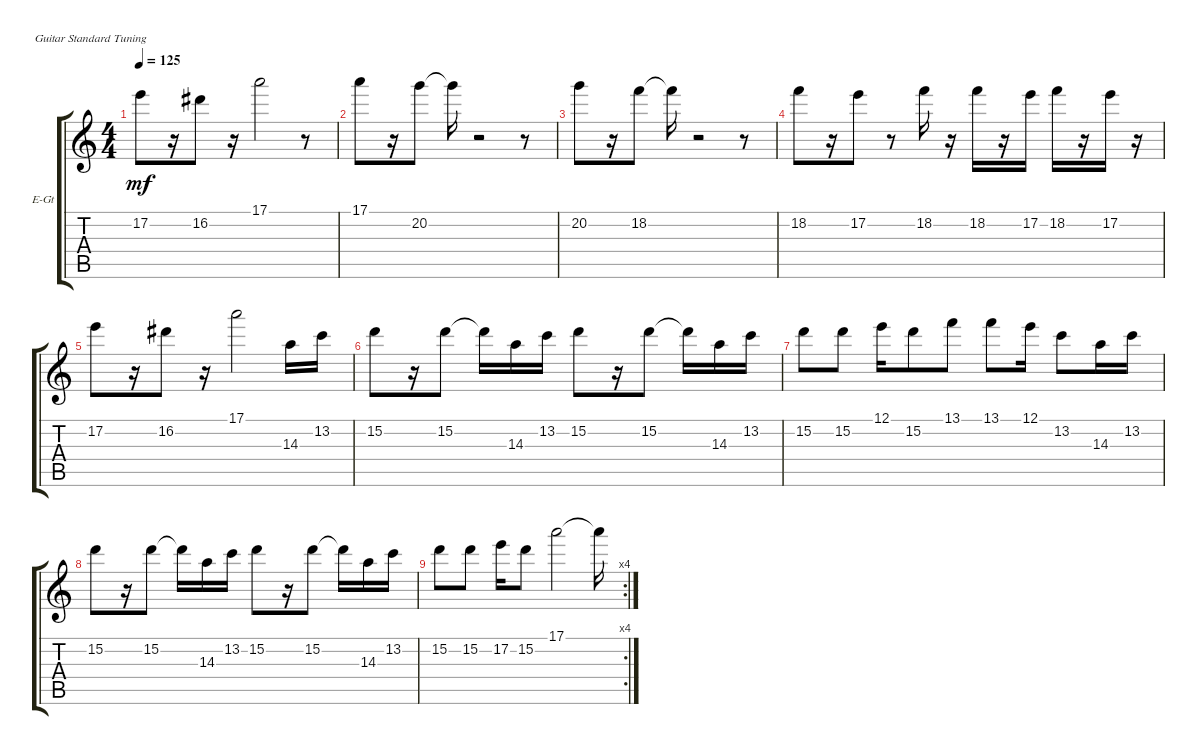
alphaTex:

\defaultSystemsLayout 4
\bracketExtendMode groupsimilarinstruments
\firstSystemTrackNameOrientation horizontal
\otherSystemsTrackNameOrientation horizontal
\track ("Electric Guitar" "E-Gt") {instrument overdrivenguitar}
\staff {score tabs}
\tuning (E4 B3 G3 D3 A2 E2)
\ts (4 4)
\tempo 125
\clef g2
\ks c
17.2.8{dy mf} r.16 16.2.8 r.16 17.1.2 r.8 |
17.1.8 r.16 20.2.8 20.2{t}.16 r.2 r.8 |
20.2.8 r.16 18.2.8 18.2{t}.16 r.2 r.8 |
18.2.8 r.16 17.2.8 r.8 18.2.16 r.16 18.2.16 r.16 17.2.16 18.2.16 r.16 17.2.16 r.16 |
17.2.8 r.16 16.2.8 r.16 17.1.2 14.3.16 13.2.16 |
15.2.8 r.16 15.2.8 15.2{t}.16 14.3.16 13.2.16 15.2.8 r.16 15.2.8 15.2{t}.16 14.3.16 13.2.16 |
15.2.8 15.2.8 12.1.16 15.2.8 13.1.8 13.1.8 12.1.16 13.2.8 14.3.16 13.2.16 |
15.2.8 r.16 15.2.8 15.2{t}.16 14.3.16 13.2.16 15.2.8 r.16 15.2.8 15.2{t}.16 14.3.16 13.2.16 |
\rc 4
15.2.8 15.2.8 17.2.16 15.2.8 17.1.2 17.1{t}.16
